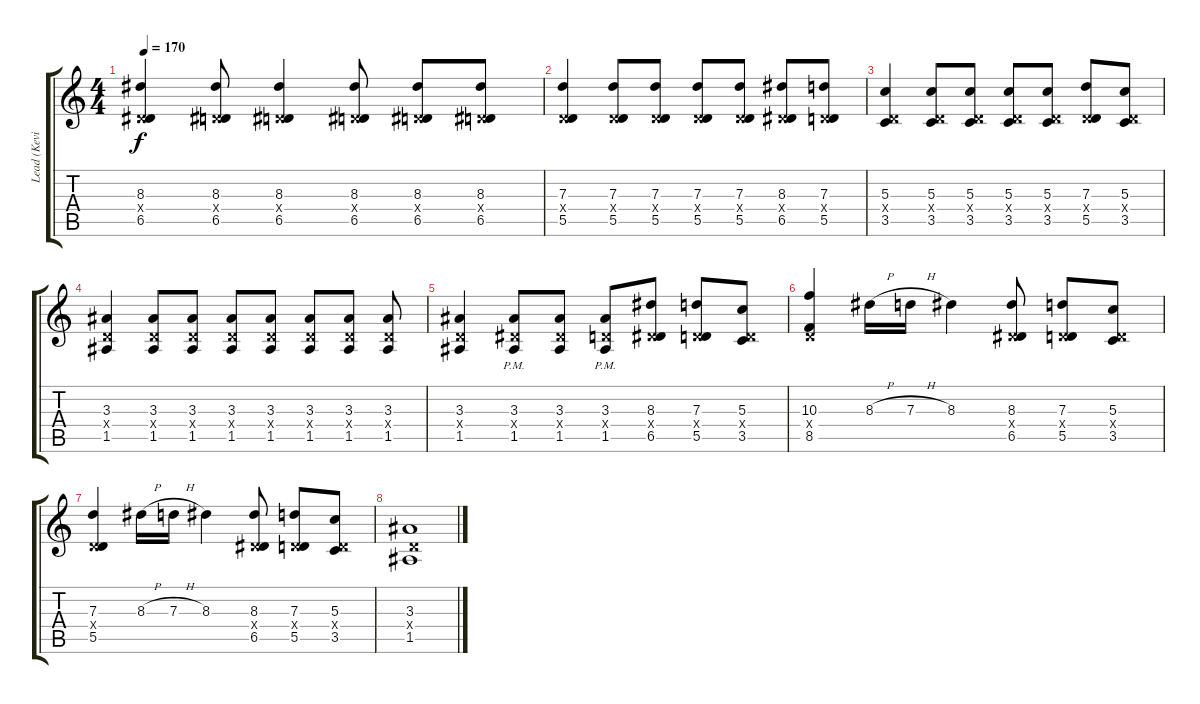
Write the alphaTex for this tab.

\track ("Lead (Kevin Skaff)" "Lead (Kevi") {instrument distortionguitar}
\staff {score tabs}
\tuning (E4 B3 G3 D3 A2 D2) {hide}
\ts (4 4)
\tempo 170
\clef g2
\ks c
(8.3 0.4{x} 6.5).4{dy f} (8.3 0.4{x} 6.5).8 (8.3 0.4{x} 6.5).4 (8.3 0.4{x} 6.5).8 (8.3 0.4{x} 6.5).8 (8.3 0.4{x} 6.5).8 |
(7.3 0.4{x} 5.5).4 (7.3 0.4{x} 5.5).8 (7.3 0.4{x} 5.5).8 (7.3 0.4{x} 5.5).8 (7.3 0.4{x} 5.5).8 (8.3 0.4{x} 6.5).8 (7.3 0.4{x} 5.5).8 |
(5.3 0.4{x} 3.5).4 (5.3 0.4{x} 3.5).8 (5.3 0.4{x} 3.5).8 (5.3 0.4{x} 3.5).8 (5.3 0.4{x} 3.5).8 (7.3 0.4{x} 5.5).8 (5.3 0.4{x} 3.5).8 |
(3.3 0.4{x} 1.5).4 (3.3 0.4{x} 1.5).8 (3.3 0.4{x} 1.5).8 (3.3 0.4{x} 1.5).8 (3.3 0.4{x} 1.5).8 (3.3 0.4{x} 1.5).8 (3.3 0.4{x} 1.5).8 (3.3 0.4{x} 1.5).8 |
(3.3 0.4{x} 1.5).4 (3.3{pm} 1.4{pm x} 1.5{pm}).8 (3.3 1.4{x} 1.5).8 (3.3{pm} 0.4{x} 1.5{pm}).8 (8.3 0.4{x} 6.5).8 (7.3 0.4{x} 5.5).8 (5.3 0.4{x} 3.5).8 |
(10.3 0.4{x} 8.5).4 8.3{h}.16 7.3{h}.16 8.3.4 (8.3 0.4{x} 6.5).8 (7.3 0.4{x} 5.5).8 (5.3 0.4{x} 3.5).8 |
(7.3 0.4{x} 5.5).4 8.3{h}.16 7.3{h}.16 8.3.4 (8.3 0.4{x} 6.5).8 (7.3 0.4{x} 5.5).8 (5.3 0.4{x} 3.5).8 |
(3.3 0.4{x} 1.5).1
